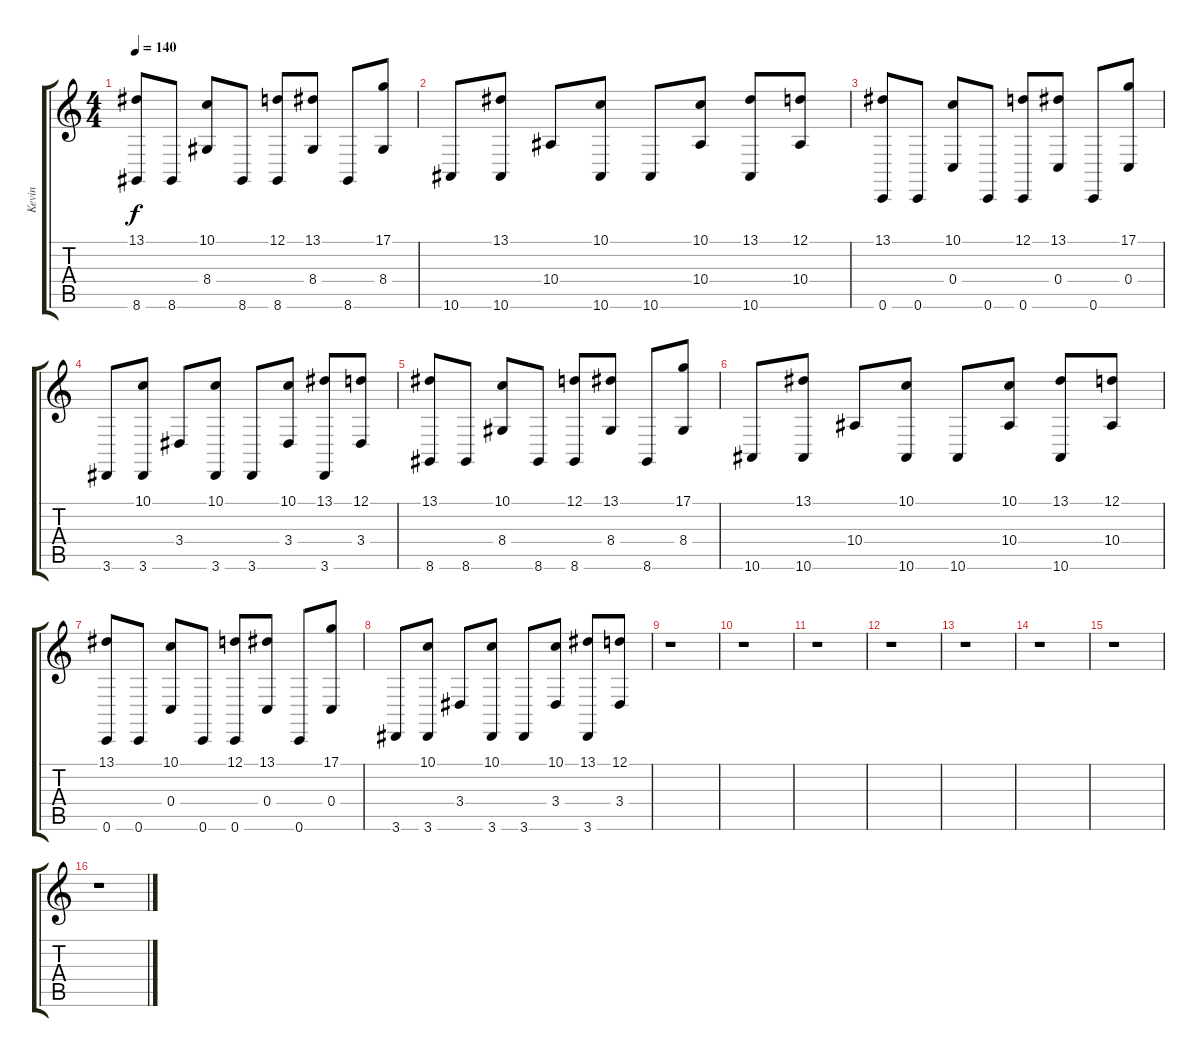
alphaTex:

\track ("Kevin" "Kevin") {instrument lead2sawtooth}
\staff {score tabs}
\tuning (D4 A3 F3 C3 G2 C2) {hide}
\ts (4 4)
\tempo 140
\clef g2
\ks c
(13.1 8.6).8{dy f} 8.6.8 (10.1 8.4).8 8.6.8 (12.1 8.6).8 (13.1 8.4).8 8.6.8 (17.1 8.4).8 |
10.6.8 (13.1 10.6).8 10.4.8 (10.1 10.6).8 10.6.8 (10.1 10.4).8 (13.1 10.6).8 (12.1 10.4).8 |
(13.1 0.6).8 0.6.8 (10.1 0.4).8 0.6.8 (12.1 0.6).8 (13.1 0.4).8 0.6.8 (17.1 0.4).8 |
3.6.8 (10.1 3.6).8 3.4.8 (10.1 3.6).8 3.6.8 (10.1 3.4).8 (13.1 3.6).8 (12.1 3.4).8 |
(13.1 8.6).8 8.6.8 (10.1 8.4).8 8.6.8 (12.1 8.6).8 (13.1 8.4).8 8.6.8 (17.1 8.4).8 |
10.6.8 (13.1 10.6).8 10.4.8 (10.1 10.6).8 10.6.8 (10.1 10.4).8 (13.1 10.6).8 (12.1 10.4).8 |
(13.1 0.6).8 0.6.8 (10.1 0.4).8 0.6.8 (12.1 0.6).8 (13.1 0.4).8 0.6.8 (17.1 0.4).8 |
3.6.8 (10.1 3.6).8 3.4.8 (10.1 3.6).8 3.6.8 (10.1 3.4).8 (13.1 3.6).8 (12.1 3.4).8 |
r.1 |
r.1 |
r.1 |
r.1 |
r.1 |
r.1 |
r.1 |
r.1
